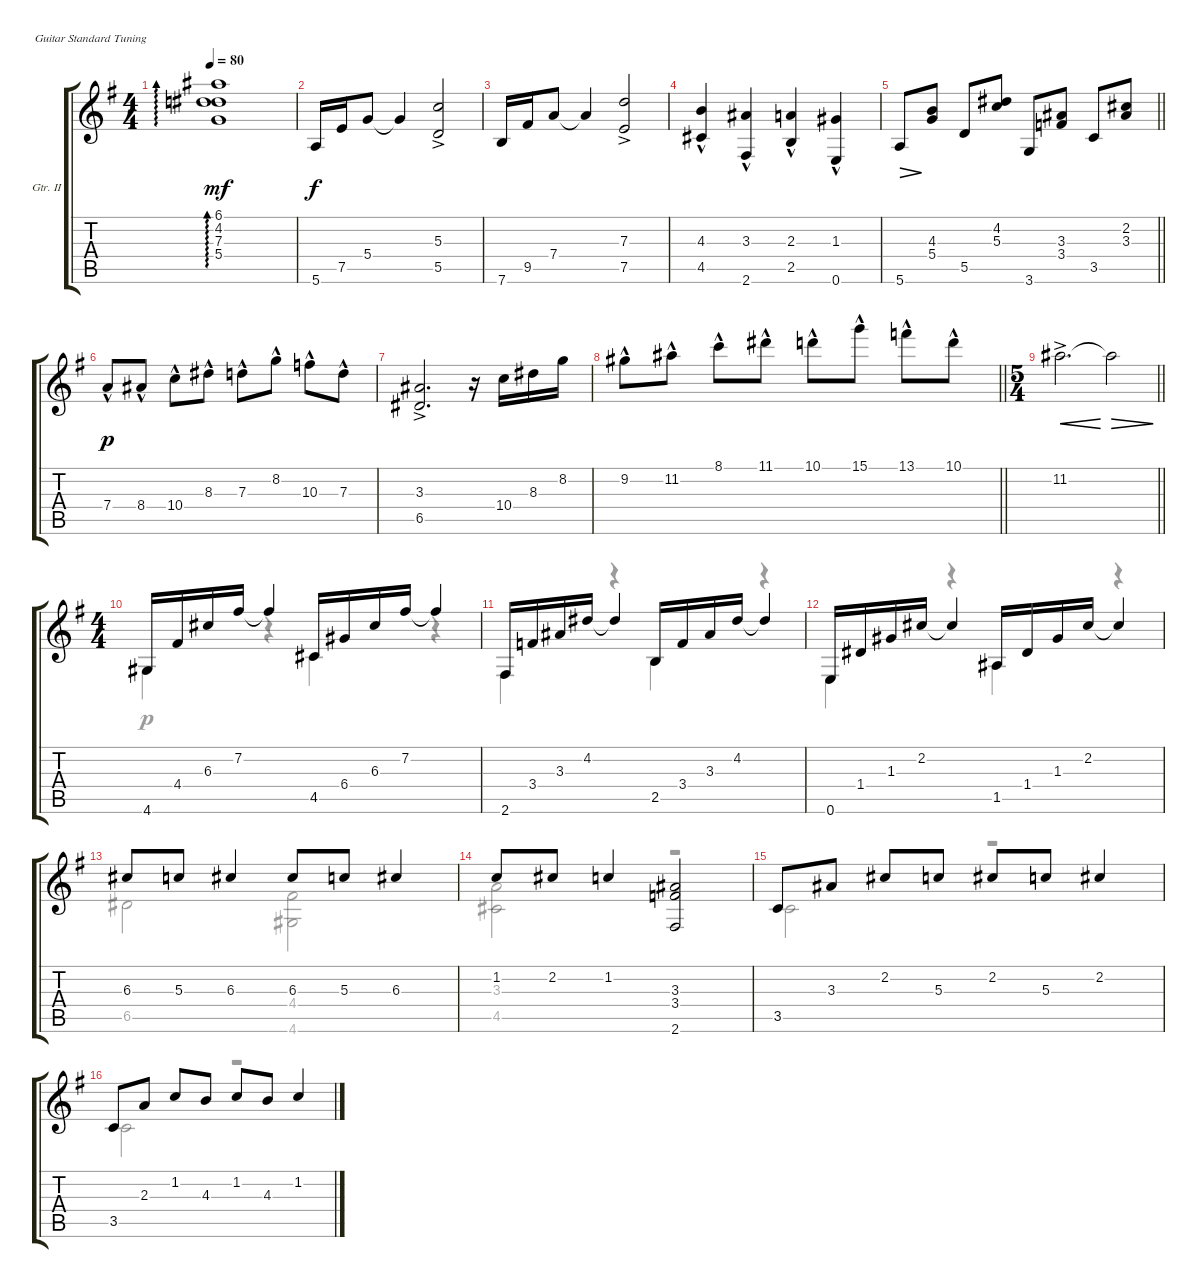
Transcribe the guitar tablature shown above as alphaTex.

\bracketExtendMode groupsimilarinstruments
\firstSystemTrackNameOrientation horizontal
\otherSystemsTrackNameOrientation horizontal
\track ("Gtr. II" "Gtr. II") {instrument acousticguitarnylon}
\staff {score tabs}
\tuning (E4 B3 G3 D3 A2 E2)
\voice
\ts (4 4)
\tempo 80
\clef g2
\ks eminor
(6.1 4.2 7.3 5.4).1{ad 0 dy mf} |
5.6.16{dy f} 7.5.16 5.4.8 5.4{t}.4 (5.3{ac} 5.5{ac}).2 |
7.6.16 9.5.16 7.4.8 7.4{t}.4 (7.3{ac} 7.5{ac}).2 |
(4.3{hac} 4.5{hac}).4 (3.3{hac} 2.6{hac}).4 (2.3{hac} 2.5{hac}).4 (1.3{hac} 0.6{hac}).4 |
\barLineRight lightlight
5.6.8{dec} (4.3 5.4).8 5.5.8 (4.2 5.3).8 3.6.8 (3.3 3.4).8 3.5.8 (2.2 3.3).8 |
7.4{hac}.8{dy p} 8.4{hac}.8 10.4{hac}.8 8.3{hac}.8 7.3{hac}.8 8.2{hac}.8 10.3{hac}.8 7.3{hac}.8 |
(3.3{ac} 6.5{ac}).2{d} r.16 10.4.16 8.3.16 8.2.16 |
\barLineRight lightlight
9.2{hac}.8 11.2{hac}.8 8.1{hac}.8 11.1{hac}.8 10.1{hac}.8 15.1{hac}.8 13.1{hac}.8 10.1{hac}.8 |
\ts (5 4)
\barLineRight lightlight
11.2{ac}.2{d cre} 11.2{t}.2{dec} |
\ts (4 4)
4.6.16 4.4.16 6.3.16 7.2.16 7.2{t}.4 4.5.16 6.4.16 6.3.16 7.2.16 7.2{t}.4 |
2.6.16 3.4.16 3.3.16 4.2.16 4.2{t}.4 2.5.16 3.4.16 3.3.16 4.2.16 4.2{t}.4 |
0.6.16 1.4.16 1.3.16 2.2.16 2.2{t}.4 1.5.16 1.4.16 1.3.16 2.2.16 2.2{t}.4 |
6.3.8 5.3.8 6.3.4 6.3.8 5.3.8 6.3.4 |
1.2.8 2.2.8 1.2.4 (3.3 3.4 2.6).2 |
3.5.8 3.3.8 2.2.8 5.3.8 2.2.8 5.3.8 2.2.4 |
3.5.8 2.3.8 1.2.8 4.3.8 1.2.8 4.3.8 1.2.4
\voice
\clef g2
\ottava regular
\simile none
\ks eminor
|
|
|
|
\barLineRight lightlight
|
|
|
\barLineRight lightlight
|
\barLineRight lightlight
|
4.6.4 r.4 4.5.4 r.4 |
2.6.4 r.4 2.5.4 r.4 |
0.6.4 r.4 1.5.4 r.4 |
6.5.2 (4.4 4.6).2 |
(3.3 4.5).2 r.2 |
3.5.2 r.2 |
3.5.2 r.2
